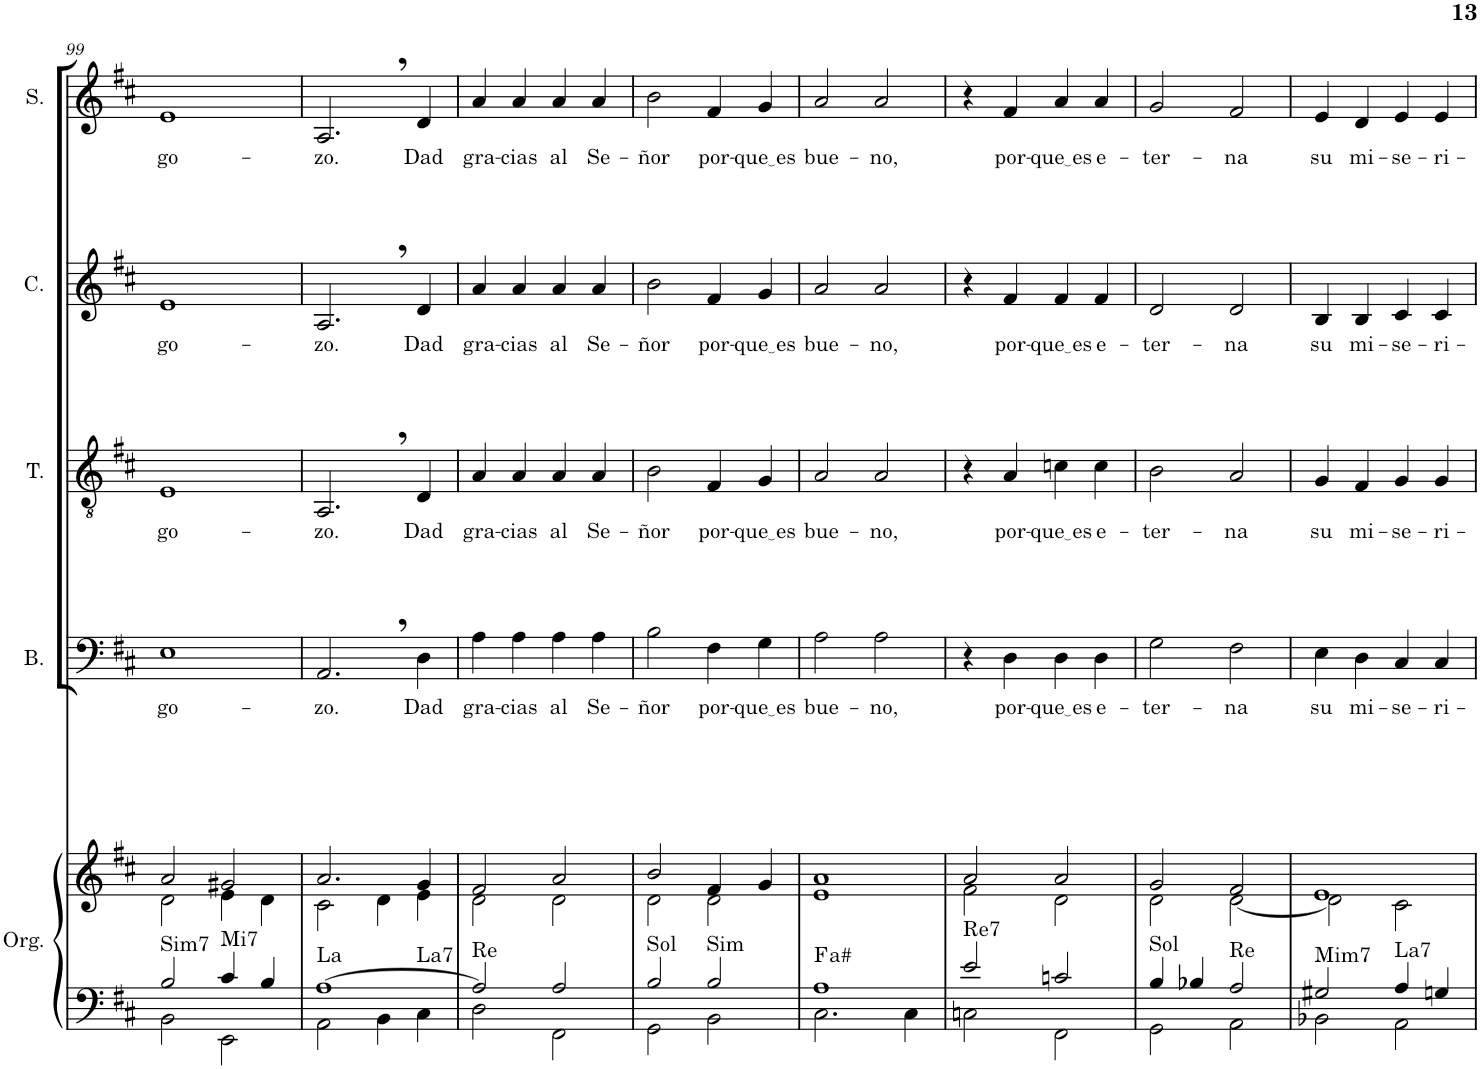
**kern	**kern	**harte	**kern	**text	**kern	**text	**kern	**text	**kern	**text
*part5	*part5	*part5	*part4	*part4	*part3	*part3	*part2	*part2	*part1	*part1
*staff6	*staff5	*	*staff4	*staff4	*staff3	*staff3	*staff2	*staff2	*staff1	*staff1
*I"Órgano	*	*	*I"Bajo	*	*I"Tenor	*	*I"Contralto	*	*I"Soprano	*
*	*	*	*I'B.	*	*I'T.	*	*I'C.	*	*I'S.	*
!!LO:PB:g=z
*clefF4	*clefG2	*	*clefF4	*	*clefGv2	*	*clefG2	*	*clefG2	*
*k[f#c#]	*k[f#c#]	*	*k[f#c#]	*	*k[f#c#]	*	*k[f#c#]	*	*k[f#c#]	*
*M2/2	*M2/2	*	*M2/2	*	*M2/2	*	*M2/2	*	*M2/2	*
*met(c|)	*met(c|)	*	*met(c|)	*	*met(c|)	*	*met(c|)	*	*met(c|)	*
=99	=99	=99	=99	=99	=99	=99	=99	=99	=99	=99
*^	*^	*	*	*	*	*	*	*	*	*
!	!	!	!	!LO:H:kt=Sim7	!	!LO:LY:b	!	!LO:LY:b	!	!LO:LY:b	!	!LO:LY:b
2B/	2BB\	2a/	2d\	N	1E	go-	1E	go-	1e	go-	1e	go-
!	!	!	!	!LO:H:kt=Mi7	!	!	!	!	!	!	!	!
4c#/	2EE\	2g#X/	4e\	N	.	.	.	.	.	.	.	.
4B/	.	.	4d\	.	.	.	.	.	.	.	.	.
=100	=100	=100	=100	=100	=100	=100	=100	=100	=100	=100	=100	=100
!	!	!	!	!LO:H:n=1:kt=La	!	!LO:LY:b	!	!LO:LY:b	!	!LO:LY:b	!	!LO:LY:b
!	!	!	!	!LO:H:n=2:kt=La7	!	!	!	!	!	!	!	!
[1A	2AA\	2.a/	2c#\	N N	2.AA,/	-zo.	2.AA,/	-zo.	2.A,/	-zo.	2.A,/	-zo.
.	4BB\	.	4d\	.	.	.	.	.	.	.	.	.
!	!	!	!	!	!	!LO:LY:b	!	!LO:LY:b	!	!LO:LY:b	!	!LO:LY:b
.	4C#\	4g/	4e\	.	4D\	Dad	4D/	Dad	4d/	Dad	4d/	Dad
=101	=101	=101	=101	=101	=101	=101	=101	=101	=101	=101	=101	=101
!	!	!	!	!LO:H:kt=Re	!	!LO:LY:b	!	!LO:LY:b	!	!LO:LY:b	!	!LO:LY:b
2A/]	2D\	2f#/	2d\	N	4A\	gra-	4A/	gra-	4a/	gra-	4a/	gra-
!	!	!	!	!	!	!LO:LY:b	!	!LO:LY:b	!	!LO:LY:b	!	!LO:LY:b
.	.	.	.	.	4A\	-cias	4A/	-cias	4a/	-cias	4a/	-cias
!	!	!	!	!	!	!LO:LY:b	!	!LO:LY:b	!	!LO:LY:b	!	!LO:LY:b
2A/	2FF#\	2a/	2d\	.	4A\	al	4A/	al	4a/	al	4a/	al
!	!	!	!	!	!	!LO:LY:b	!	!LO:LY:b	!	!LO:LY:b	!	!LO:LY:b
.	.	.	.	.	4A\	Se-	4A/	Se-	4a/	Se-	4a/	Se-
=102	=102	=102	=102	=102	=102	=102	=102	=102	=102	=102	=102	=102
!	!	!	!	!LO:H:kt=Sol	!	!LO:LY:b	!	!LO:LY:b	!	!LO:LY:b	!	!LO:LY:b
2B/	2GG\	2b/	2d\	N	2B\	-ñor	2B\	-ñor	2b\	-ñor	2b\	-ñor
!	!	!	!	!LO:H:kt=Sim	!	!LO:LY:b	!	!LO:LY:b	!	!LO:LY:b	!	!LO:LY:b
2B/	2BB\	4f#/	2d\	N	4F#\	por-	4F#/	por-	4f#/	por-	4f#/	por-
!	!	!	!	!	!	!LO:LY:b	!	!LO:LY:b	!	!LO:LY:b	!	!LO:LY:b
.	.	4g/	.	.	4G\	que es	4G/	que es	4g/	que es	4g/	que es
=103	=103	=103	=103	=103	=103	=103	=103	=103	=103	=103	=103	=103
!	!	!	!	!LO:H:kt=a#	!	!LO:LY:b	!	!LO:LY:b	!	!LO:LY:b	!	!LO:LY:b
1A	2.C#\	1a	1e	.	2A\	bue-	2A/	bue-	2a/	bue-	2a/	bue-
!	!	!	!	!	!	!LO:LY:b	!	!LO:LY:b	!	!LO:LY:b	!	!LO:LY:b
.	.	.	.	.	2A\	-no,	2A/	-no,	2a/	-no,	2a/	-no,
.	4C#\	.	.	.	.	.	.	.	.	.	.	.
=104	=104	=104	=104	=104	=104	=104	=104	=104	=104	=104	=104	=104
!	!	!	!	!LO:H:kt=Re7	!	!	!	!	!	!	!	!
2e/	2Cn\	2a/	2f#\	N	4r	.	4r	.	4r	.	4r	.
!	!	!	!	!	!	!LO:LY:b	!	!LO:LY:b	!	!LO:LY:b	!	!LO:LY:b
.	.	.	.	.	4D\	por-	4A/	por-	4f#/	por-	4f#/	por-
!	!	!	!	!	!	!LO:LY:b	!	!LO:LY:b	!	!LO:LY:b	!	!LO:LY:b
2cn/	2FF#\	2a/	2d\	.	4D\	que es	4cn\	que es	4f#/	que es	4a/	que es
!	!	!	!	!	!	!LO:LY:b	!	!LO:LY:b	!	!LO:LY:b	!	!LO:LY:b
.	.	.	.	.	4D\	e-	4c\	e-	4f#/	e-	4a/	e-
=105	=105	=105	=105	=105	=105	=105	=105	=105	=105	=105	=105	=105
!	!	!	!	!LO:H:kt=Sol	!	!LO:LY:b	!	!LO:LY:b	!	!LO:LY:b	!	!LO:LY:b
4B/	2GG\	2g/	2d\	N	2G\	-ter-	2B\	-ter-	2d/	-ter-	2g/	-ter-
4B-X/	.	.	.	.	.	.	.	.	.	.	.	.
!	!	!	!	!LO:H:kt=Re	!	!LO:LY:b	!	!LO:LY:b	!	!LO:LY:b	!	!LO:LY:b
2A/	2AA\	2f#/	[2d\	N	2F#\	-na	2A/	-na	2d/	-na	2f#/	-na
=106	=106	=106	=106	=106	=106	=106	=106	=106	=106	=106	=106	=106
!	!	!	!	!LO:H:kt=Mim7	!	!LO:LY:b	!	!LO:LY:b	!	!LO:LY:b	!	!LO:LY:b
2G#X/	2BB-X\	1e	2d\]	N	4E\	su	4G/	su	4B/	su	4e/	su
!	!	!	!	!	!	!LO:LY:b	!	!LO:LY:b	!	!LO:LY:b	!	!LO:LY:b
.	.	.	.	.	4D\	mi-	4F#/	mi-	4B/	mi-	4d/	mi-
!	!	!	!	!LO:H:kt=La7	!	!LO:LY:b	!	!LO:LY:b	!	!LO:LY:b	!	!LO:LY:b
4A/	2AA\	.	2c#\	N	4C#/	-se-	4G/	-se-	4c#/	-se-	4e/	-se-
!	!	!	!	!	!	!LO:LY:b	!	!LO:LY:b	!	!LO:LY:b	!	!LO:LY:b
4Gn/	.	.	.	.	4C#/	-ri-	4G/	-ri-	4c#/	-ri-	4e/	-ri-
*v	*v	*	*	*	*	*	*	*	*	*	*	*
*	*v	*v	*	*	*	*	*	*	*	*	*
=	=	=	=	=	=	=	=	=	=	=
*-	*-	*-	*-	*-	*-	*-	*-	*-	*-	*-
